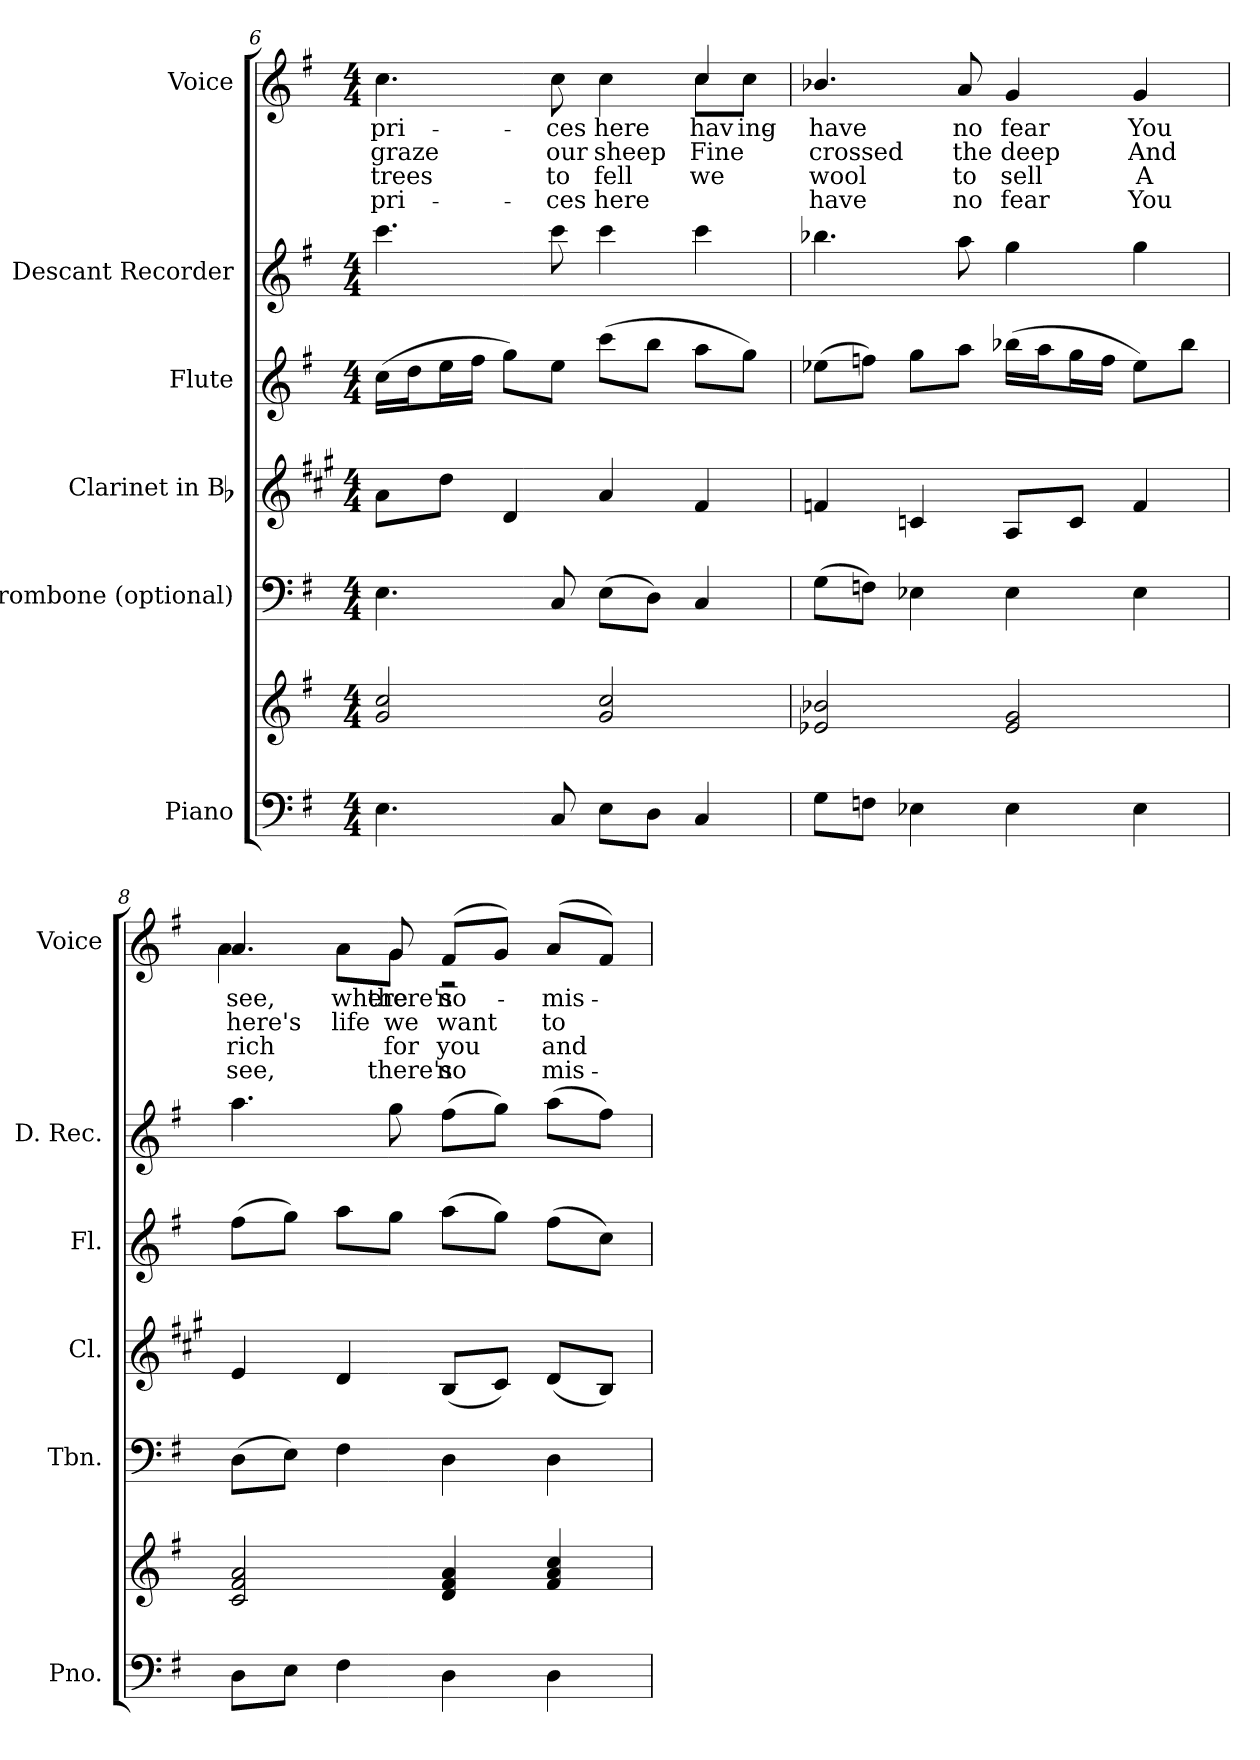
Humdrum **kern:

**kern	**kern	**kern	**kern	**kern	**kern	**kern	**text	**text	**text	**text
*part6	*part6	*part5	*part4	*part3	*part2	*part1	*part1	*part1	*part1	*part1
*staff7	*staff6	*staff5	*staff4	*staff3	*staff2	*staff1	*staff1	*staff1	*staff1	*staff1
*I"Piano	*	*I"Trombone (optional)	*I"Clarinet in Bb	*I"Flute	*I"Descant Recorder	*I"Voice	*	*	*	*
*I'Pno.	*	*I'Tbn.	*I'Cl.	*I'Fl.	*I'D. Rec.	*I'Voice	*	*	*	*
*clefF4	*clefG2	*clefF4	*clefG2	*clefG2	*clefG2	*clefG2	*	*	*	*
*	*	*	*ITrd1c2	*	*ITrd-7c-12	*	*	*	*	*
*k[f#]	*k[f#]	*k[f#]	*k[f#]	*k[f#]	*k[f#]	*k[f#]	*	*	*	*
*G:	*G:	*G:	*G:	*G:	*G:	*G:	*	*	*	*
*M4/4	*M4/4	*M4/4	*M4/4	*M4/4	*M4/4	*M4/4	*	*	*	*
=6	=6	=6	=6	=6	=6	=6	=6	=6	=6	=6
!	!	!	!	!	!	!	!LO:LY:b:color=#000000	!LO:LY:b:color=#000000	!LO:LY:b:color=#000000	!LO:LY:b:color=#000000
*	*	*	*	*	*	*^	*	*	*	*
4.Ei\	2gi/ 2cci	4.Ei\	8gi\L	(16cci\LL	4.cccci\	4.cci\	2.ryy	pri-	graze	trees	pri-
.	.	.	.	16ddi\J	.	.	.	.	.	.	.
.	.	.	8cci\J	16eei\L	.	.	.	.	.	.	.
.	.	.	.	16ff#i\JJ	.	.	.	.	.	.	.
.	.	.	4ci/	8ggi\L)	.	.	.	.	.	.	.
!	!	!	!	!	!	!	!	!LO:LY:b:color=#000000	!LO:LY:b:color=#000000	!LO:LY:b:color=#000000	!LO:LY:b:color=#000000
8Ci/	.	8Ci/	.	8eei\J	8cccci\	8cci\	.	-ces	our	-to	ces
!	!	!	!	!	!	!	!	!LO:LY:b:color=#000000	!LO:LY:b:color=#000000	!LO:LY:b:color=#000000	!LO:LY:b:color=#000000
8Ei\L	2gi/ 2cci	(8Ei\L	4gi/	(8ccci\L	4cccci\	4cci\	.	here	sheep	fell	here
8Di\J	.	8Di\J)	.	8bbi\J	.	.	.	.	.	.	.
!	!	!	!	!	!	!	!	!LO:LY:b:color=#000000	!LO:LY:b:color=#000000	!LO:LY:b:color=#000000	!
!	!	!	!	!	!	!	!	!LO:LY:b:color=#000000	!	!	!
4Ci/	.	4Ci/	4ei/	8aai\L	4cccci\	4cci/	8cci\L	hav-	Fine	we	.
!	!	!	!	!	!	!	!	!LO:LY:b:color=#000000	!	!	!
.	.	.	.	8ggi\J)	.	.	8cci\J	-ing	.	.	.
*	*	*	*	*	*	*v	*v	*	*	*	*
!!LO:PB:g=z
=7	=7	=7	=7	=7	=7	=7	=7	=7	=7	=7
*	*	*	*	*	*	*^	*	*	*	*
!	!	!	!	!	!	!	!	!LO:LY:b:color=#000000	!LO:LY:b:color=#000000	!LO:LY:b:color=#000000	!LO:LY:b:color=#000000
*	*	*	*	*	*	*v	*v	*	*	*	*
8Gi\L	2e-Xi/ 2b-Xi	(8Gi\L	4e-Xi/	(8ee-Xi\L	4.bbb-Xi\	4.b-Xi/	have	crossed	wool	have
8Fni\J	.	8Fni\J)	.	8ffni\J)	.	.	.	.	.	.
4E-Xi\	.	4E-Xi\	4B-Xi/	8ggi\L	.	.	.	.	.	.
!	!	!	!	!	!	!	!LO:LY:b:color=#000000	!LO:LY:b:color=#000000	!LO:LY:b:color=#000000	!LO:LY:b:color=#000000
.	.	.	.	8aai\J	8aaai\	8ai/	no	the	to	no
!	!	!	!	!	!	!	!LO:LY:b:color=#000000	!LO:LY:b:color=#000000	!LO:LY:b:color=#000000	!LO:LY:b:color=#000000
4E-i\	2e-i/ 2gi	4E-i\	8Gi/L	(16bb-Xi\LL	4gggi\	4gi/	fear	deep	sell	fear
.	.	.	.	16aai\J	.	.	.	.	.	.
.	.	.	8B-i/J	16ggi\L	.	.	.	.	.	.
.	.	.	.	16ffi\JJ	.	.	.	.	.	.
!	!	!	!	!	!	!	!LO:LY:b:color=#000000	!LO:LY:b:color=#000000	!LO:LY:b:color=#000000	!LO:LY:b:color=#000000
4E-i\	.	4E-i\	4e-i/	8ee-i\L)	4gggi\	4gi/	You	And	A	You
.	.	.	.	8bb-i\J	.	.	.	.	.	.
=8	=8	=8	=8	=8	=8	=8	=8	=8	=8	=8
!	!	!	!	!	!	!	!LO:LY:b:color=#000000	!LO:LY:b:color=#000000	!LO:LY:b:color=#000000	!LO:LY:b:color=#000000
*	*	*	*	*	*	*^	*	*	*	*
8Di\L	2ci/ 2f#i 2ai	(8Di\L	4di/	(8ff#i\L	4.aaai\	4.ai/	4ai\	see,	here's	rich	see,
8Ei\J	.	8Ei\J)	.	8ggi\J)	.	.	.	.	.	.	.
!	!	!	!	!	!	!	!	!LO:LY:b:color=#000000	!LO:LY:b:color=#000000	!	!
4F#i\	.	4F#i\	4ci/	8aai\L	.	.	8ai\L	where	life	.	.
!	!	!	!	!	!	!	!	!LO:LY:b:color=#000000	!LO:LY:b:color=#000000	!LO:LY:b:color=#000000	!LO:LY:b:color=#000000
.	.	.	.	8ggi\J	8gggi\	8gi/	8gi\J	there's	we	for	there's
!	!	!	!	!	!	!	!	!LO:LY:b:color=#000000	!LO:LY:b:color=#000000	!LO:LY:b:color=#000000	!LO:LY:b:color=#000000
4Di\	4di/ 4f#i 4ai	4Di\	(8Ai/L	(8aai\L	(8fff#i\L	(8f#i/L	2r	no-	want	you	no
.	.	.	8Bi/J)	8ggi\J)	8gggi\J)	8gi/J)	.	.	.	.	.
!	!	!	!	!	!	!	!	!LO:LY:b:color=#000000	!LO:LY:b:color=#000000	!LO:LY:b:color=#000000	!LO:LY:b:color=#000000
4Di\	4f#i/ 4ai 4cci	4Di\	(8ci/L	(8ff#i\L	(8aaai\L	(8ai/L	.	-mis-	to	and	mis-
.	.	.	8Ai/J)	8cci\J)	8fff#i\J)	8f#i/J)	.	.	.	.	.
*	*	*	*	*	*	*v	*v	*	*	*	*
=	=	=	=	=	=	=	=	=	=	=
*-	*-	*-	*-	*-	*-	*-	*-	*-	*-	*-
